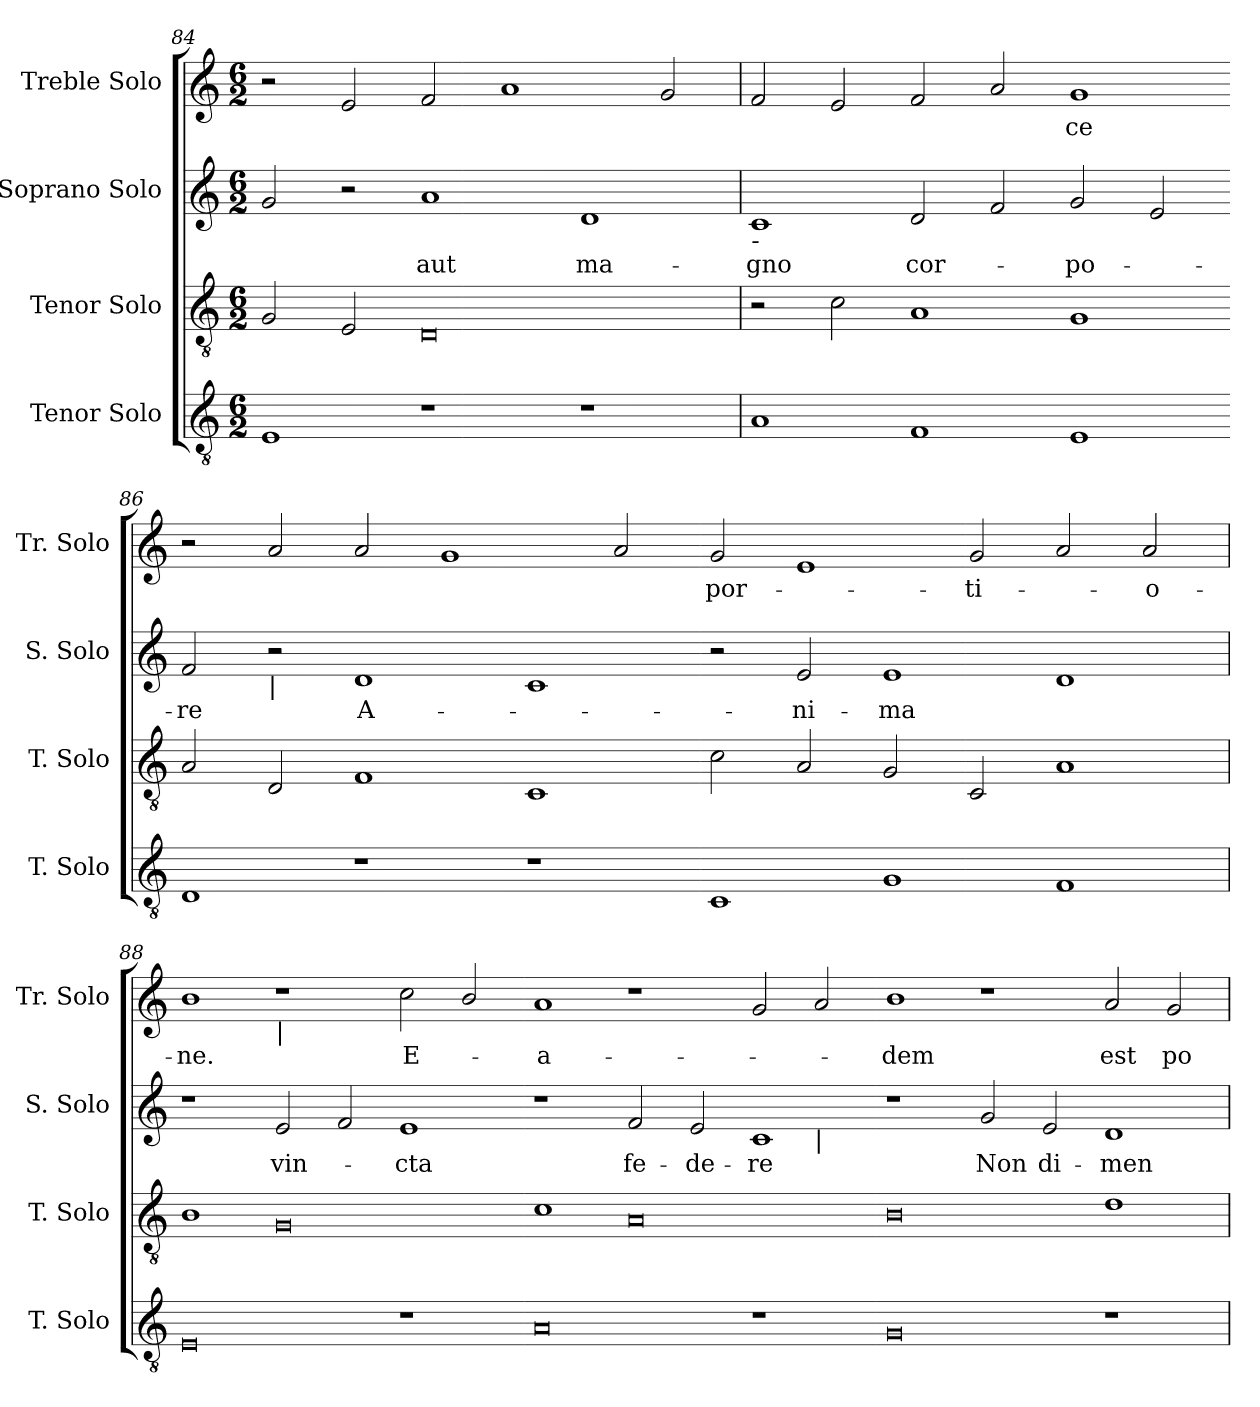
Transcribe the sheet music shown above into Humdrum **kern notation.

**kern	**kern	**kern	**text	**kern	**text
*part4	*part3	*part2	*part2	*part1	*part1
*staff4	*staff3	*staff2	*staff2	*staff1	*staff1
*I"Tenor Solo	*I"Tenor Solo	*I"Soprano Solo	*	*I"Treble Solo	*
*I'T. Solo	*I'T. Solo	*I'S. Solo	*	*I'Tr. Solo	*
*clefGv2	*clefGv2	*clefG2	*	*clefG2	*
*ITrd7c12	*ITrd7c12	*	*	*	*
*k[]	*k[]	*k[]	*	*k[]	*
*C:	*C:	*C:	*	*C:	*
*M6/2	*M6/2	*M6/2	*	*M6/2	*
=84	=84	=84	=84	=84	=84
1EEi	2GGi/	2gi/	.	2r	.
.	2EEi/	2r	.	2ei/	.
!	!	!	!LO:LY:b:color=#000000	!	!
1r	0DDi	1ai	aut	2fi/	.
.	.	.	.	1ai	.
!	!	!	!LO:LY:b:color=#000000	!	!
1r	.	1di	ma-	.	.
.	.	.	.	2gi/	.
!!LO:LB:g=z
=85	=85	=85	=85	=85	=85
!	!	!LO:TX:b:i:t=-	!	!	!
!	!	!	!LO:LY:b:color=#000000	!	!
1AAi	2r	1ci	-gno	2fi/	.
.	2Ci\	.	.	2ei/	.
!	!	!	!LO:LY:b:color=#000000	!	!
1FFi	1AAi	2di/	cor-	2fi/	.
.	.	2fi/	.	2ai/	.
!	!	!	!LO:LY:b:color=#000000	!	!
!	!	!	!	!	!LO:LY:b:color=#000000
1EEi	1GGi	2gi/	-po-	1gi	-ce
.	.	2ei/	.	.	.
=86-	=86-	=86-	=86-	=86-	=86-
!	!	!	!LO:LY:b:color=#000000	!	!
1DDi	2AAi/	2fi/	-re	2r	.
!	!	!LO:TX:b:i:t=|	!	!	!
.	2DDi/	2r	.	2ai/	.
!	!	!	!LO:LY:b:color=#000000	!	!
1r	1FFi	1di	A-	2ai/	.
.	.	.	.	1gi	.
1r	1CCi	1ci	.	.	.
.	.	.	.	2ai/	.
=87-	=87-	=87-	=87-	=87-	=87-
!	!	!	!	!	!LO:LY:b:color=#000000
1CCi	2Ci\	2r	.	2gi/	por-
!	!	!	!LO:LY:b:color=#000000	!	!
.	2AAi/	2ei/	-ni-	1ei	.
!	!	!	!LO:LY:b:color=#000000	!	!
1GGi	2GGi/	1ei	-ma	.	.
!	!	!	!	!	!LO:LY:b:color=#000000
.	2CCi/	.	.	2gi/	-ti-
1FFi	1AAi	1di	.	2ai/	.
!	!	!	!	!	!LO:LY:b:color=#000000
.	.	.	.	2ai/	-o-
=88	=88	=88	=88	=88	=88
!	!	!	!	!	!LO:LY:b:color=#000000
0EEi	1BBi	1r	.	1bi	-ne.
!	!	!	!	!LO:TX:b:i:t=|	!
!	!	!	!LO:LY:b:color=#000000	!	!
.	0GGi	2ei/	vin-	1r	.
.	.	2fi/	.	.	.
!	!	!	!LO:LY:b:color=#000000	!	!
!	!	!	!	!	!LO:LY:b:color=#000000
1r	.	1ei	-cta	2cci\	E-
.	.	.	.	2bi/	.
=89-	=89-	=89-	=89-	=89-	=89-
!	!	!	!	!	!LO:LY:b:color=#000000
*	*	*^	*	*	*
0AAi	1Ci	1r	1ryy	.	1ai	-a-
!	!	!	!	!LO:LY:b:color=#000000	!	!
.	0AAi	2fi/	1.ryy	fe-	1r	.
!	!	!	!	!LO:LY:b:color=#000000	!	!
.	.	2ei/	.	-de-	.	.
!	!	!	!	!LO:LY:b:color=#000000	!	!
1r	.	1ci	.	-re	2gi/	.
!	!	!	!LO:TX:b:i:t=|	!	!	!
.	.	.	2ryy	.	2ai/	.
*	*	*v	*v	*	*	*
=90-	=90-	=90-	=90-	=90-	=90-
*	*	*^	*	*	*
!	!	!	!	!	!	!LO:LY:b:color=#000000
*	*	*v	*v	*	*	*
0GGi	0BBi	1r	.	1bi	-dem
!	!	!	!LO:LY:b:color=#000000	!	!
.	.	2gi/	Non	1r	.
!	!	!	!LO:LY:b:color=#000000	!	!
.	.	2ei/	di-	.	.
!	!	!	!LO:LY:b:color=#000000	!	!
!	!	!	!	!	!LO:LY:b:color=#000000
1r	1Di	1di	-men-	2ai/	est
!	!	!	!	!	!LO:LY:b:color=#000000
.	.	.	.	2gi/	po-
=	=	=	=	=	=
*-	*-	*-	*-	*-	*-
